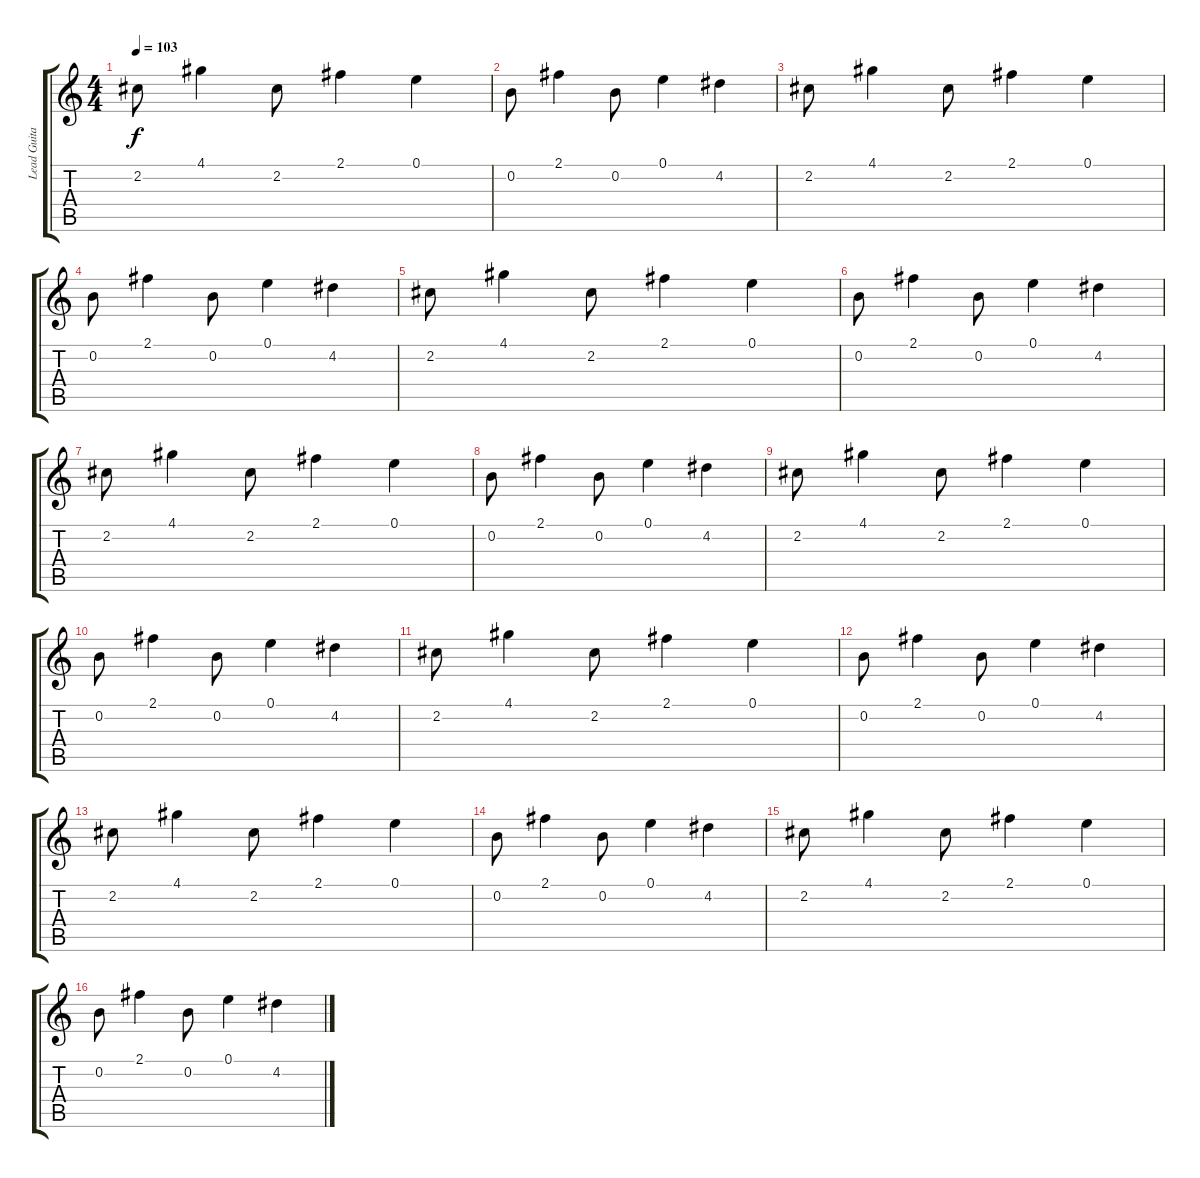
\track ("Lead Guitar" "Lead Guita") {instrument electricguitarclean}
\staff {score tabs}
\tuning (E4 B3 G3 D3 A2 E2) {hide}
\ts (4 4)
\tempo 103
\clef g2
\ks c
2.2.8{dy f instrument electricguitarclean} 4.1.4 2.2.8 2.1.4 0.1.4 |
0.2.8 2.1.4 0.2.8 0.1.4 4.2.4 |
2.2.8 4.1.4 2.2.8 2.1.4 0.1.4 |
0.2.8 2.1.4 0.2.8 0.1.4 4.2.4 |
2.2.8 4.1.4 2.2.8 2.1.4 0.1.4 |
0.2.8 2.1.4 0.2.8 0.1.4 4.2.4 |
2.2.8 4.1.4 2.2.8 2.1.4 0.1.4 |
0.2.8 2.1.4 0.2.8 0.1.4 4.2.4 |
2.2.8 4.1.4 2.2.8 2.1.4 0.1.4 |
0.2.8 2.1.4 0.2.8 0.1.4 4.2.4 |
2.2.8 4.1.4 2.2.8 2.1.4 0.1.4 |
0.2.8 2.1.4 0.2.8 0.1.4 4.2.4 |
2.2.8 4.1.4 2.2.8 2.1.4 0.1.4 |
0.2.8 2.1.4 0.2.8 0.1.4 4.2.4 |
2.2.8 4.1.4 2.2.8 2.1.4 0.1.4 |
0.2.8 2.1.4 0.2.8 0.1.4 4.2.4
